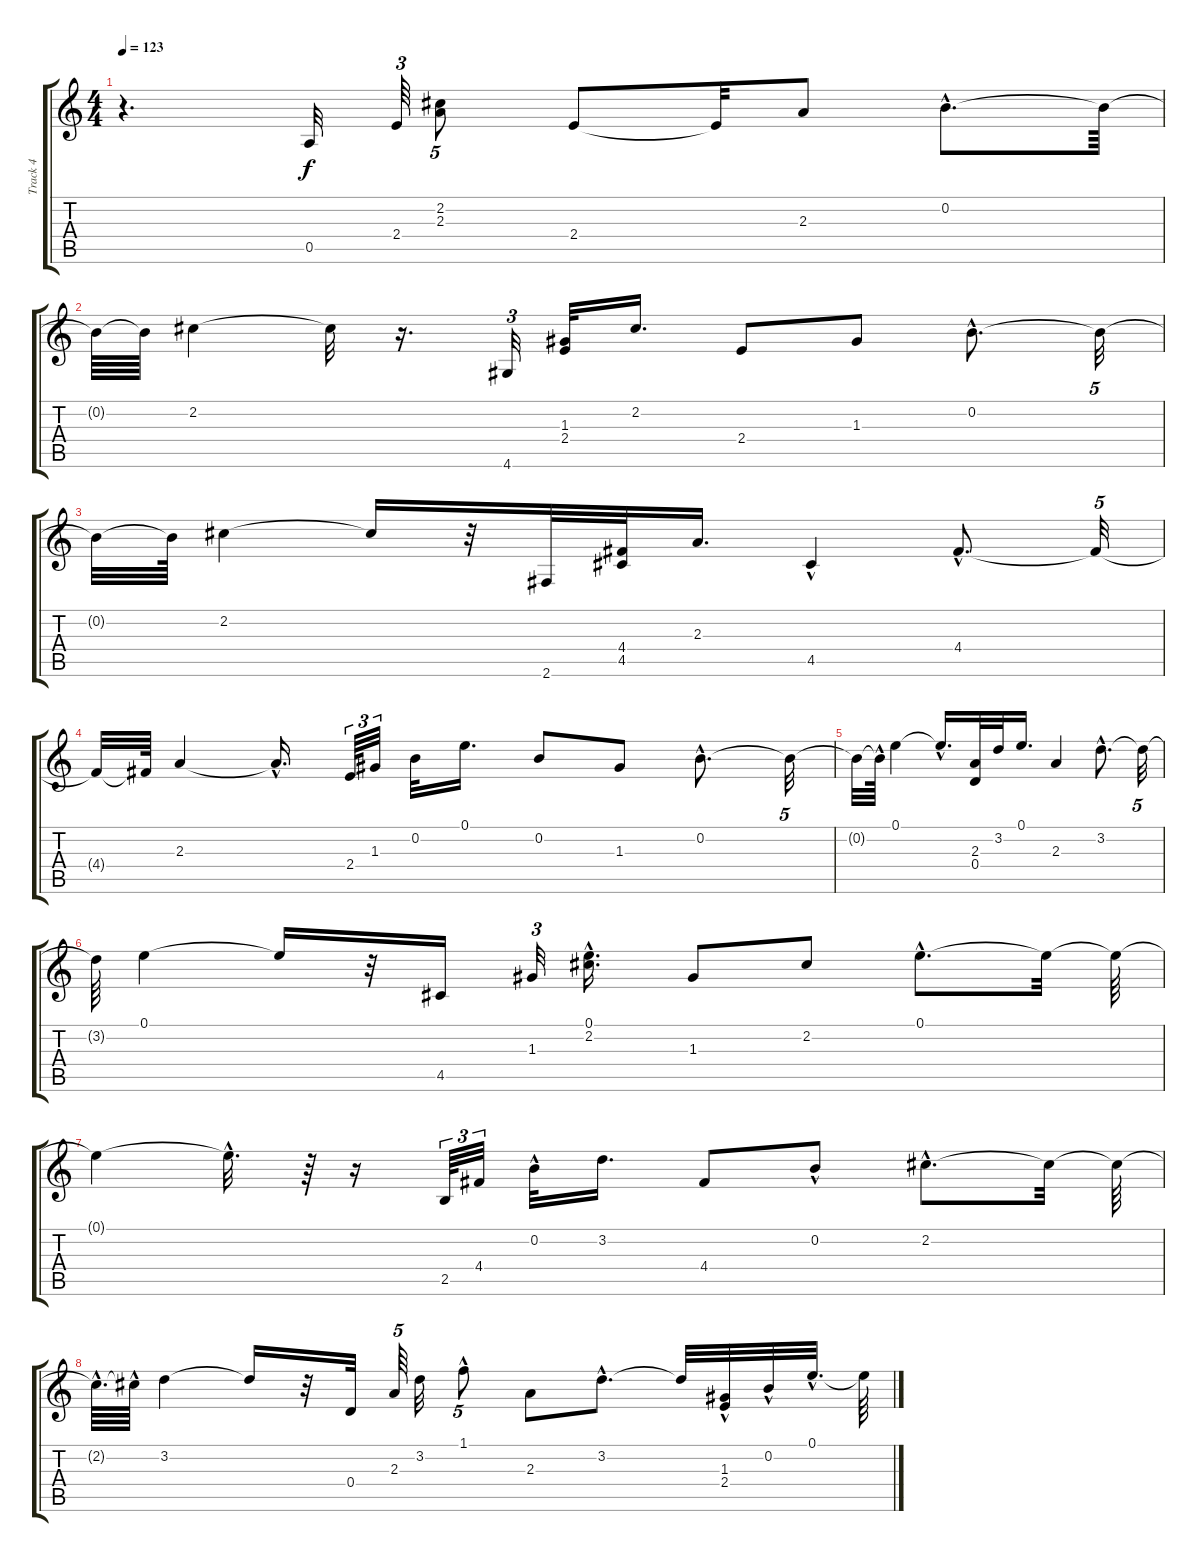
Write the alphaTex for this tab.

\track ("Track 4" "Track 4") {instrument acousticguitarsteel}
\staff {score tabs}
\tuning (E4 B3 G3 D3 A2 E2) {hide}
\ts (4 4)
\tempo 123
\clef g2
\ks c
r.4{d dy f instrument acousticguitarsteel} 0.5.32 2.4.64{tu (3 2)} (2.2 2.3).8{tu (5 4)} 2.4.8 2.4{t}.32 2.3.8 0.2{hac}.8{d} 0.2{t}.64 |
0.2{t}.64 0.2{t}.64 2.2.4 2.2{t}.32 r.16{d} 4.6.32{tu (3 2)} (1.3 2.4).32 2.2.16{d} 2.4.8 1.3.8 0.2{hac}.8{d} 0.2{t}.32{tu (5 4)} |
0.2{t}.32 0.2{t}.64 2.2.4 2.2{t}.16 r.32 2.6.32 (4.4 4.5).32 2.3.16{d} 4.5{hac}.4 4.4{hac}.8{d} 4.4{t}.32{tu (5 4)} |
4.4{t}.32 4.4{t}.64 2.3.4 2.3{hac t}.16{d} 2.4.64{tu (3 2)} 1.3.32{tu (3 2)} 0.2.32 0.1.16{d} 0.2.8 1.3.8 0.2{hac}.8{d} 0.2{t}.32{tu (5 4)} |
0.2{t}.32 0.2{hac t}.64 0.1.4 0.1{hac t}.16{d} (2.3 0.4).32 3.2.32 0.1.16{d} 2.3.4 3.2{hac}.8{d} 3.2{t}.32{tu (5 4)} |
3.2{t}.64 0.1.4 0.1{t}.16 r.32 4.5.16 1.3.32{tu (3 2)} (0.1 2.2{hac}).16{d} 1.3.8 2.2.8 0.1{hac}.8{d} 0.1{t}.32 0.1{t}.64 |
0.1{t}.4 0.1{hac t}.32{d} r.64 r.16 2.5.64{tu (3 2)} 4.4.32{tu (3 2)} 0.2{hac}.32 3.2.16{d} 4.4.8 0.2{hac}.8 2.2{hac}.8{d} 2.2{t}.32 2.2{t}.64 |
2.2{hac t}.64{d} 2.2{hac t}.64 3.2.4 3.2{t}.16 r.32 0.4.32 2.3.64{tu (5 4)} 3.2.32 1.1{hac}.8{tu (5 4)} 2.3.8 3.2{hac}.8{d} 3.2{t}.32 (1.3{hac} 2.4{hac}).32 0.2{hac}.32 0.1{hac}.32{d} 0.1{t}.64
